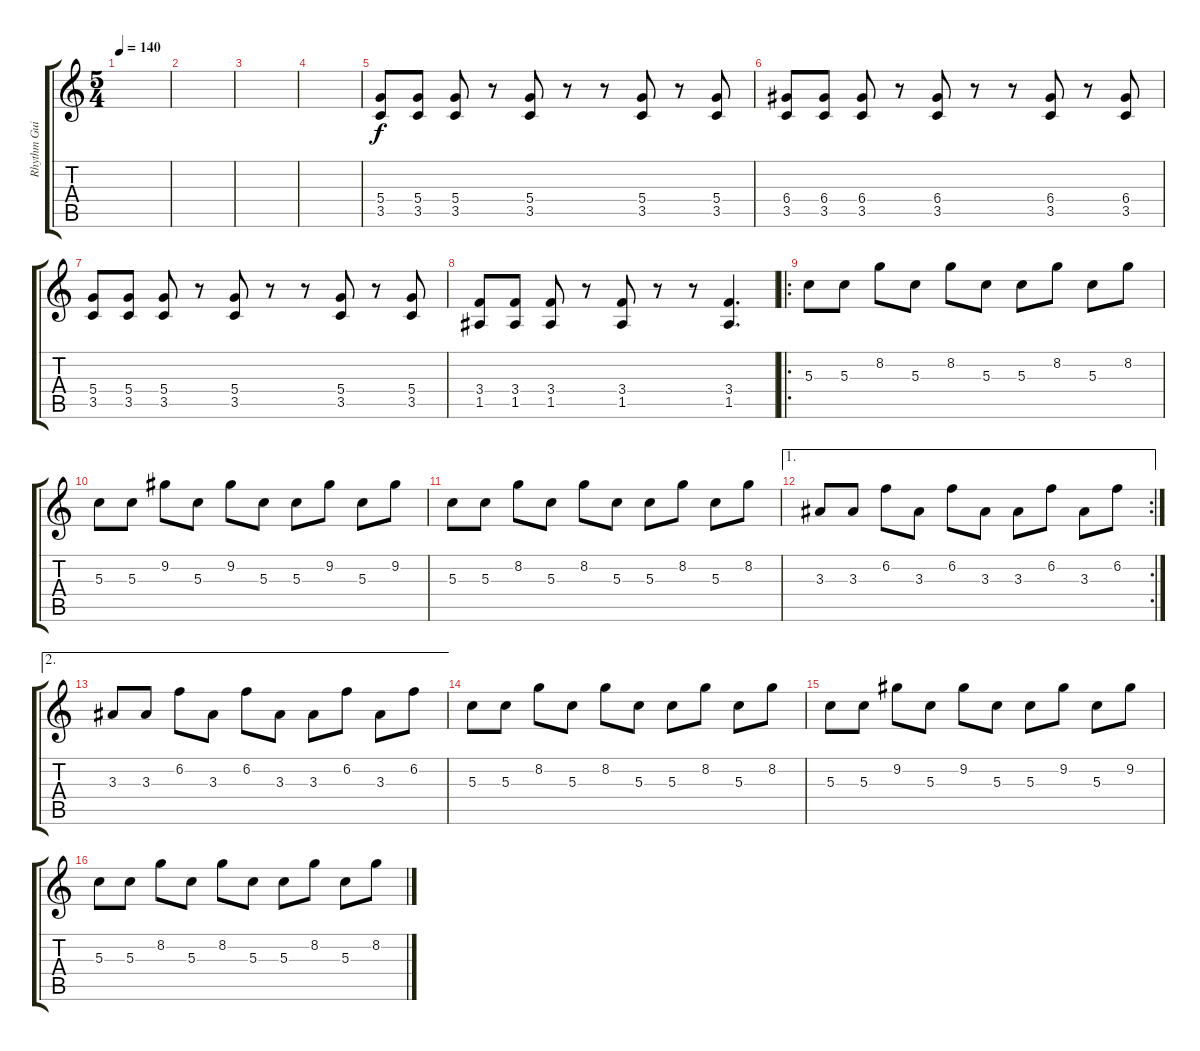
\track ("Rhythm Guitar" "Rhythm Gui") {instrument distortionguitar}
\staff {score tabs}
\tuning (E4 B3 G3 D3 A2 E2) {hide}
\ts (5 4)
\tempo 140
\clef g2
\ks c
|
|
|
|
(5.4 3.5).8 (5.4 3.5).8 (5.4 3.5).8 r.8 (5.4 3.5).8 r.8 r.8 (5.4 3.5).8 r.8 (5.4 3.5).8 |
(6.4 3.5).8 (6.4 3.5).8 (6.4 3.5).8 r.8 (6.4 3.5).8 r.8 r.8 (6.4 3.5).8 r.8 (6.4 3.5).8 |
(5.4 3.5).8 (5.4 3.5).8 (5.4 3.5).8 r.8 (5.4 3.5).8 r.8 r.8 (5.4 3.5).8 r.8 (5.4 3.5).8 |
(3.4 1.5).8 (3.4 1.5).8 (3.4 1.5).8 r.8 (3.4 1.5).8 r.8 r.8 (3.4 1.5).4{d} |
\ro
5.3.8 5.3.8 8.2.8 5.3.8 8.2.8 5.3.8 5.3.8 8.2.8 5.3.8 8.2.8 |
5.3.8 5.3.8 9.2.8 5.3.8 9.2.8 5.3.8 5.3.8 9.2.8 5.3.8 9.2.8 |
5.3.8 5.3.8 8.2.8 5.3.8 8.2.8 5.3.8 5.3.8 8.2.8 5.3.8 8.2.8 |
\ae 1
\rc 2
3.3.8 3.3.8 6.2.8 3.3.8 6.2.8 3.3.8 3.3.8 6.2.8 3.3.8 6.2.8 |
\ae 2
3.3.8 3.3.8 6.2.8 3.3.8 6.2.8 3.3.8 3.3.8 6.2.8 3.3.8 6.2.8 |
5.3.8 5.3.8 8.2.8 5.3.8 8.2.8 5.3.8 5.3.8 8.2.8 5.3.8 8.2.8 |
5.3.8 5.3.8 9.2.8 5.3.8 9.2.8 5.3.8 5.3.8 9.2.8 5.3.8 9.2.8 |
5.3.8 5.3.8 8.2.8 5.3.8 8.2.8 5.3.8 5.3.8 8.2.8 5.3.8 8.2.8
